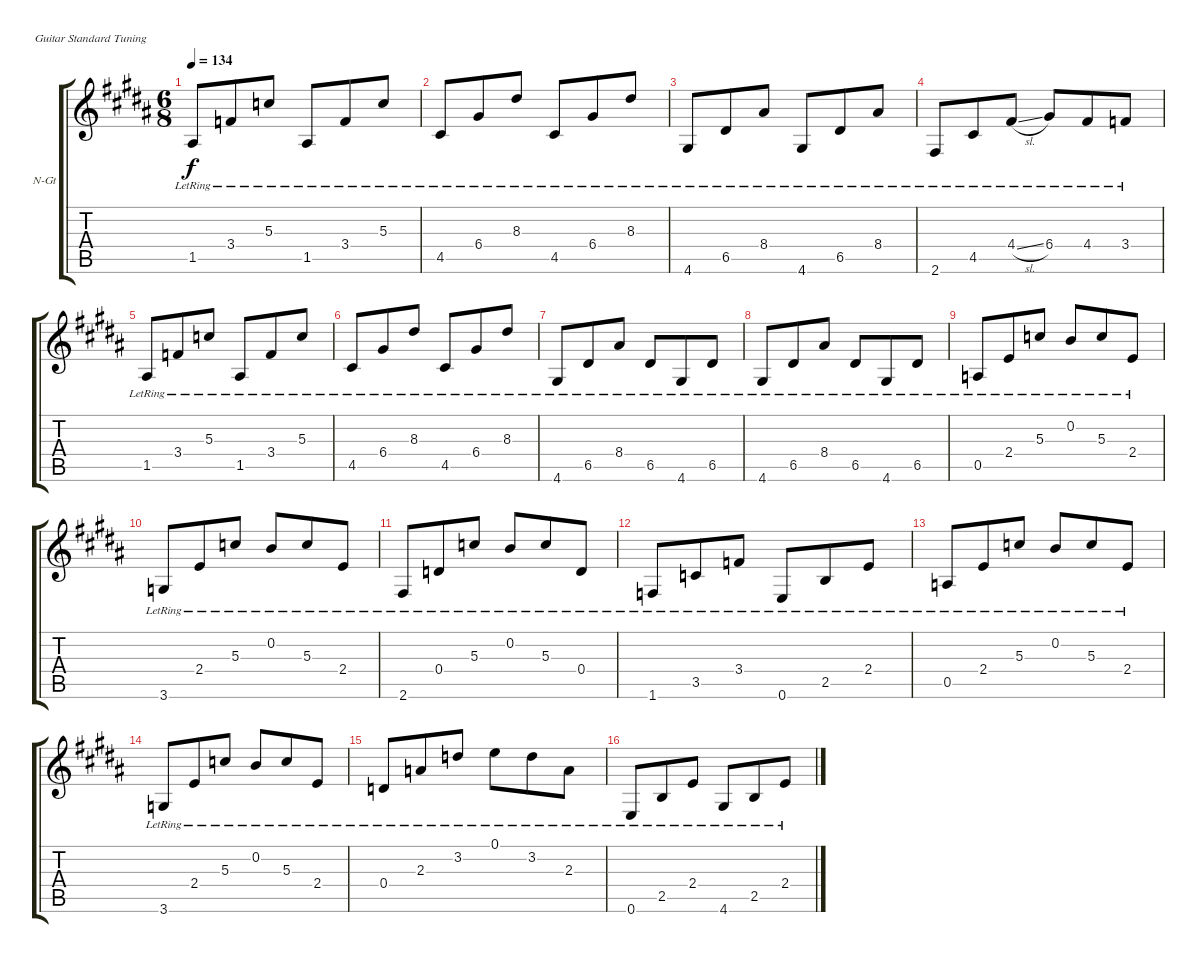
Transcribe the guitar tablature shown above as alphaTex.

\defaultSystemsLayout 4
\bracketExtendMode groupsimilarinstruments
\firstSystemTrackNameOrientation horizontal
\otherSystemsTrackNameOrientation horizontal
\track ("Wynand" "N-Gt") {instrument acousticguitarnylon}
\staff {score tabs}
\tuning (E4 B3 G3 D3 A2 E2)
\ts (6 8)
\tempo 134
\clef g2
\ks b
1.5{lr}.8{dy f} 3.4{lr}.8 5.3{lr}.8 1.5{lr}.8 3.4{lr}.8 5.3{lr}.8 |
4.5{lr}.8 6.4{lr}.8 8.3{lr}.8 4.5{lr}.8 6.4{lr}.8 8.3{lr}.8 |
4.6{lr}.8 6.5{lr}.8 8.4{lr}.8 4.6{lr}.8 6.5{lr}.8 8.4{lr}.8 |
2.6{lr}.8 4.5{lr}.8 4.4{sl lr}.8 6.4{lr}.8 4.4{lr}.8 3.4{lr}.8 |
1.5{lr}.8 3.4{lr}.8 5.3{lr}.8 1.5{lr}.8 3.4{lr}.8 5.3{lr}.8 |
4.5{lr}.8 6.4{lr}.8 8.3{lr}.8 4.5{lr}.8 6.4{lr}.8 8.3{lr}.8 |
4.6{lr}.8 6.5{lr}.8 8.4{lr}.8 6.5{lr}.8 4.6{lr}.8 6.5{lr}.8 |
4.6{lr}.8 6.5{lr}.8 8.4{lr}.8 6.5{lr}.8 4.6{lr}.8 6.5{lr}.8 |
0.5{lr}.8 2.4{lr}.8 5.3{lr}.8 0.2{lr}.8 5.3{lr}.8 2.4{lr}.8 |
3.6{lr}.8 2.4{lr}.8 5.3{lr}.8 0.2{lr}.8 5.3{lr}.8 2.4{lr}.8 |
2.6{lr}.8 0.4{lr}.8 5.3{lr}.8 0.2{lr}.8 5.3{lr}.8 0.4{lr}.8 |
1.6{lr}.8 3.5{lr}.8 3.4{lr}.8 0.6{lr}.8 2.5{lr}.8 2.4{lr}.8 |
0.5{lr}.8 2.4{lr}.8 5.3{lr}.8 0.2{lr}.8 5.3{lr}.8 2.4{lr}.8 |
3.6{lr}.8 2.4{lr}.8 5.3{lr}.8 0.2{lr}.8 5.3{lr}.8 2.4{lr}.8 |
0.4{lr}.8 2.3{lr}.8 3.2{lr}.8 0.1{lr}.8 3.2{lr}.8 2.3{lr}.8 |
0.6{lr}.8 2.5{lr}.8 2.4{lr}.8 4.6{lr}.8 2.5{lr}.8 2.4{lr}.8
